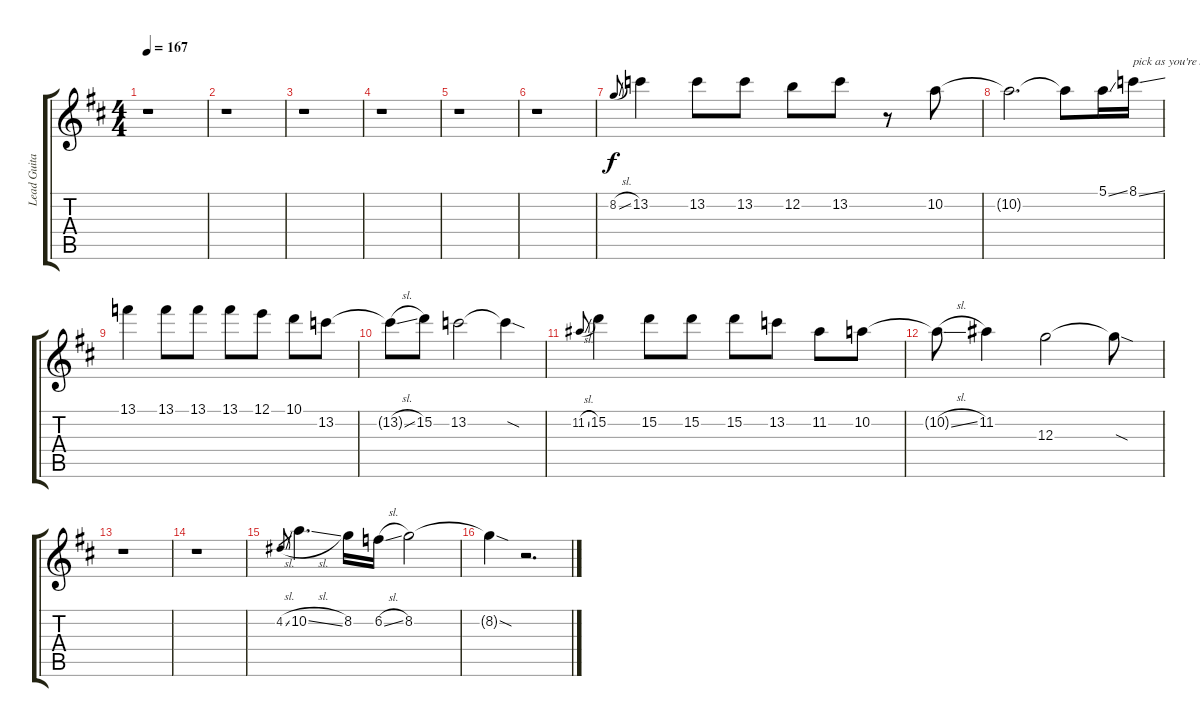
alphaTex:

\track ("Lead Guitar Harmony" "Lead Guita") {instrument overdrivenguitar}
\staff {score tabs}
\tuning (E4 B3 G3 D3 A2 D2) {hide}
\ts (4 4)
\tempo 167
\clef g2
\ks d
r.1{dy f} |
r.1 |
r.1 |
r.1 |
r.1 |
r.1 |
8.2{sl}.8{gr onbeat} 13.2.4{balance 5} 13.2.8 13.2.8 12.2.8 13.2.8 r.8 10.2.8 |
10.2{t}.2{d} 10.2{t}.8 5.1{ss}.16 8.1{ss}.16{txt "pick as you're sliding up"} |
13.1.4 13.1.8 13.1.8 13.1.8 12.1.8 10.1.8 13.2.8 |
13.2{sl t}.8 15.2.8 13.2.2 13.2{sod t}.4 |
11.2{sl}.8{gr onbeat} 15.2.4{balance 11} 15.2.8 15.2.8 15.2.8 13.2.8 11.2.8 10.2.8 |
10.2{sl t}.8 11.2.4 12.3.2 12.3{sod t}.8 |
r.1 |
r.1 |
4.2{sl}.8{gr} 10.2{sl}.4{d} 8.2.16 6.2{sl}.16 8.2.2 |
8.2{sod t}.4 r.2{d}
